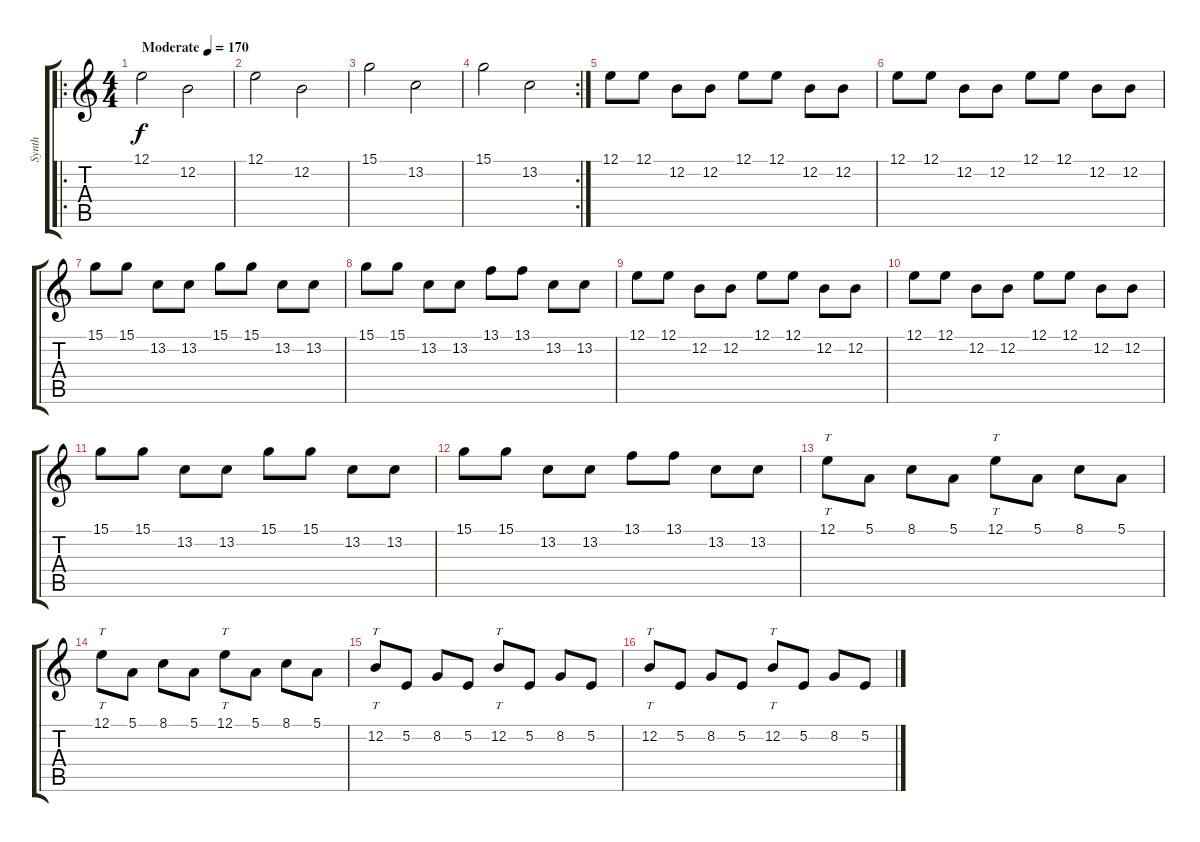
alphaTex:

\track ("Synth" "Synth") {instrument fx7echoes}
\staff {score tabs}
\tuning (E4 B3 G3 D3 A2 E2) {hide}
\ro
\ts (4 4)
\tempo (170 "Moderate")
\clef g2
\ks c
12.1.2{dy f instrument fx7echoes} 12.2.2 |
12.1.2 12.2.2 |
15.1.2 13.2.2 |
\rc 2
15.1.2 13.2.2 |
12.1.8 12.1.8 12.2.8 12.2.8 12.1.8 12.1.8 12.2.8 12.2.8 |
12.1.8 12.1.8 12.2.8 12.2.8 12.1.8 12.1.8 12.2.8 12.2.8 |
15.1.8 15.1.8 13.2.8 13.2.8 15.1.8 15.1.8 13.2.8 13.2.8 |
15.1.8 15.1.8 13.2.8 13.2.8 13.1.8 13.1.8 13.2.8 13.2.8 |
12.1.8 12.1.8 12.2.8 12.2.8 12.1.8 12.1.8 12.2.8 12.2.8 |
12.1.8 12.1.8 12.2.8 12.2.8 12.1.8 12.1.8 12.2.8 12.2.8 |
15.1.8 15.1.8 13.2.8 13.2.8 15.1.8 15.1.8 13.2.8 13.2.8 |
15.1.8 15.1.8 13.2.8 13.2.8 13.1.8 13.1.8 13.2.8 13.2.8 |
12.1.8{tt} 5.1.8 8.1.8 5.1.8 12.1.8{tt} 5.1.8 8.1.8 5.1.8 |
12.1.8{tt} 5.1.8 8.1.8 5.1.8 12.1.8{tt} 5.1.8 8.1.8 5.1.8 |
12.2.8{tt} 5.2.8 8.2.8 5.2.8 12.2.8{tt} 5.2.8 8.2.8 5.2.8 |
12.2.8{tt} 5.2.8 8.2.8 5.2.8 12.2.8{tt} 5.2.8 8.2.8 5.2.8
